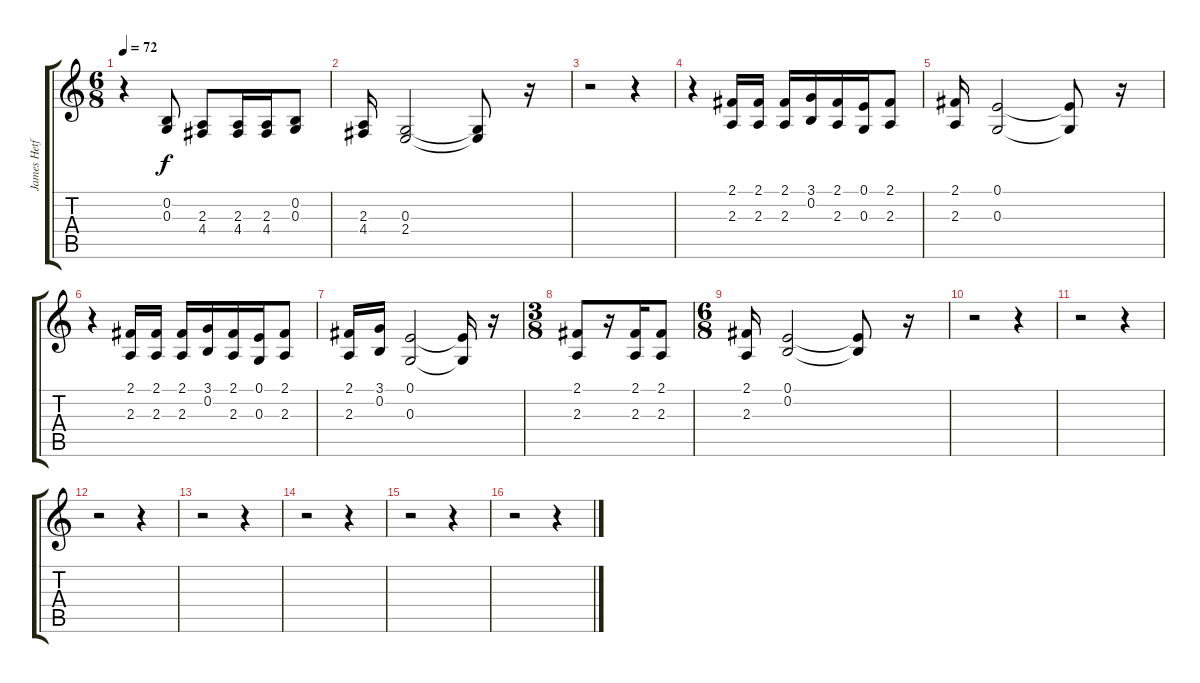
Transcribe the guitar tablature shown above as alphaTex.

\track ("James Hetfield's voice" "James Hetf") {instrument cello}
\staff {score tabs}
\tuning (E4 B3 G3 D3 A2 E2) {hide}
\ts (6 8)
\tempo 72
\clef g2
\ks c
r.4{dy f} (0.2 0.3).8 (2.3 4.4).8 (2.3 4.4).16 (2.3 4.4).16 (0.2 0.3).8 |
(2.3 4.4).16 (0.3 2.4).2 (0.3{t} 2.4{t}).8 r.16 |
r.2 r.4 |
r.4 (2.1 2.3).16 (2.1 2.3).16 (2.1 2.3).16 (3.1 0.2).16 (2.1 2.3).16 (0.1 0.3).16 (2.1 2.3).8 |
(2.1 2.3).16 (0.1 0.3).2 (0.1{t} 0.3{t}).8 r.16 |
r.4 (2.1 2.3).16 (2.1 2.3).16 (2.1 2.3).16 (3.1 0.2).16 (2.1 2.3).16 (0.1 0.3).16 (2.1 2.3).8 |
(2.1 2.3).16 (3.1 0.2).16 (0.1 0.3).2 (0.1{t} 0.3{t}).16 r.16 |
\ts (3 8)
(2.1 2.3).8 r.16 (2.1 2.3).16 (2.1 2.3).8 |
\ts (6 8)
(2.1 2.3).16 (0.1 0.2).2 (0.1{t} 0.2{t}).8 r.16 |
r.2 r.4 |
r.2 r.4 |
r.2 r.4 |
r.2 r.4 |
r.2 r.4 |
r.2 r.4 |
r.2 r.4
